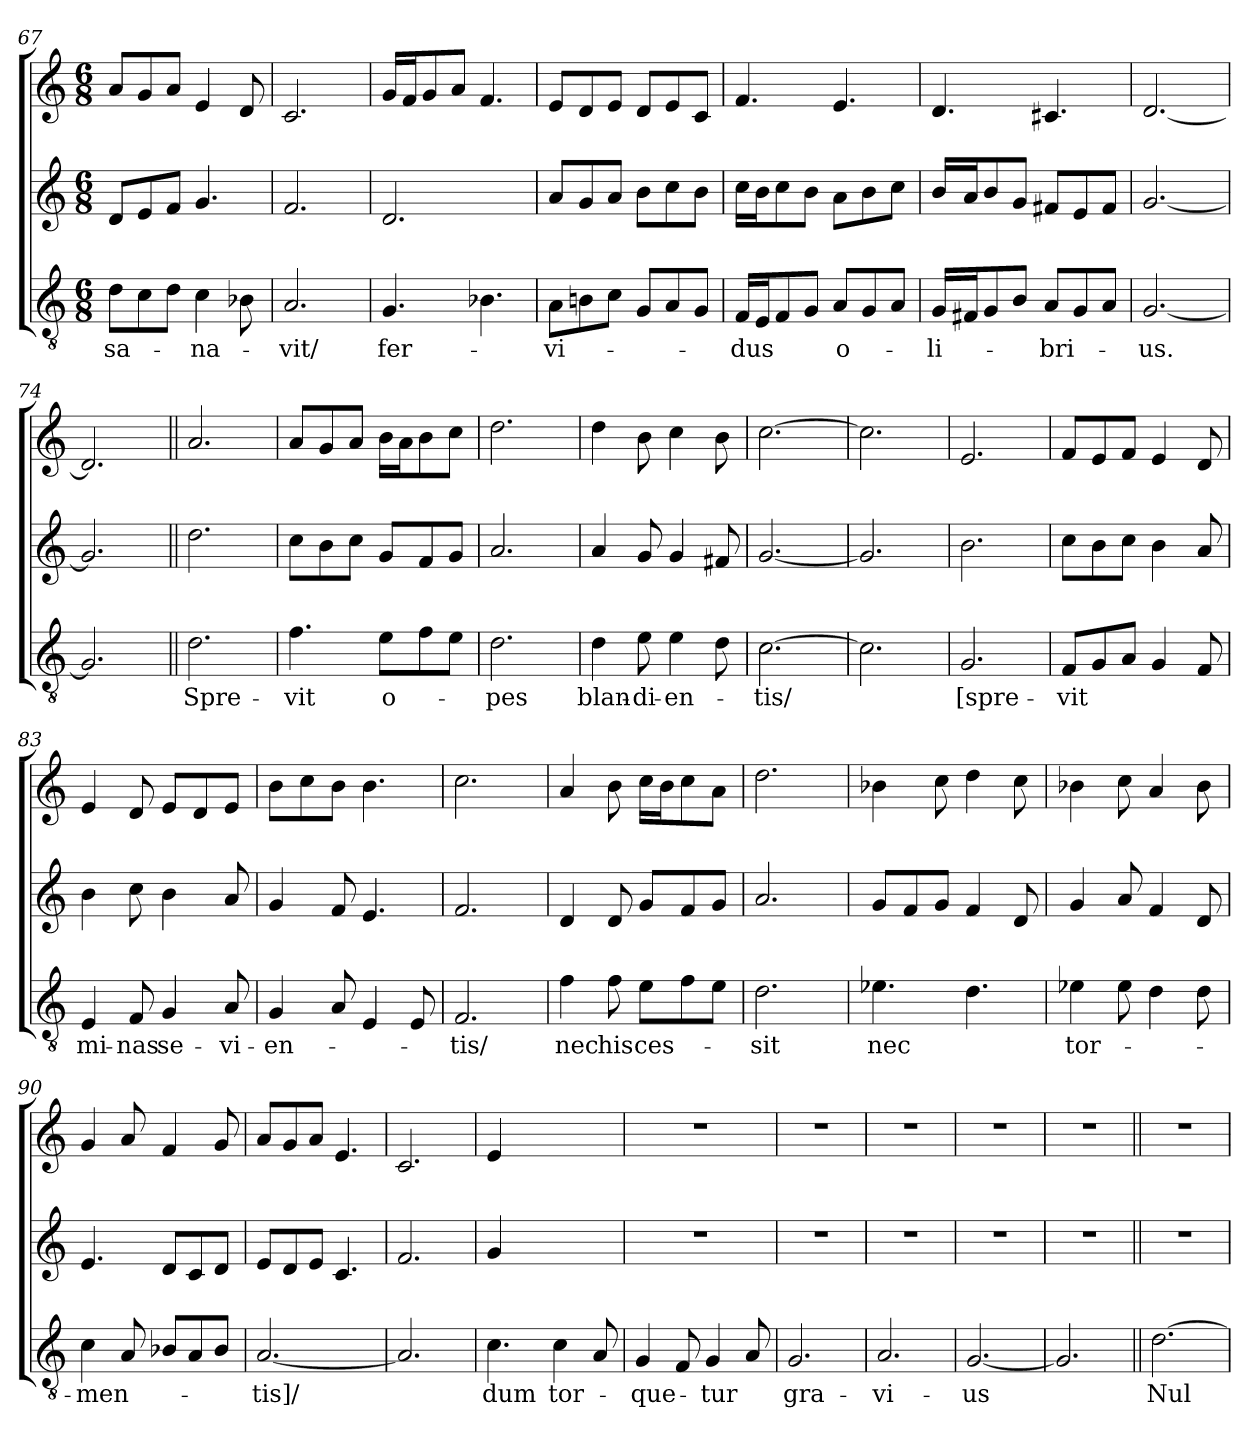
**kern	**text	**kern	**kern
*part3	*part3	*part2	*part1
*staff3	*staff3	*staff2	*staff1
*clefGv2	*	*clefG2	*clefG2
*k[]	*	*k[]	*k[]
*C:	*	*C:	*C:
*M6/8	*	*M6/8	*M6/8
=67	=67	=67	=67
!	!LO:LY:b	!	!
8d\L	-sa-	8d/L	8a/L
8c\	.	8e/	8g/
8d\J	.	8f/J	8a/J
!	!LO:LY:b	!	!
4c\	-na-	4.g/	4e/
8B-i\	.	.	8d/
=68	=68	=68	=68
!	!LO:LY:b	!	!
2.A/	-vit/	2.f/	2.c/
=69	=69	=69	=69
!	!LO:LY:b	!	!
4.G/	fer-	2.d/	16g/LL
.	.	.	16f/J
.	.	.	8g/
.	.	.	8a/J
4.B-X\	.	.	4.f/
!!LO:LB:g=z
=70	=70	=70	=70
!	!LO:LY:b	!	!
8A\L	-vi-	8a/L	8e/L
8Bn\	.	8g/	8d/
8c\J	.	8a/J	8e/J
8G/L	.	8b\L	8d/L
8A/	.	8cc\	8e/
8G/J	.	8b\J	8c/J
=71	=71	=71	=71
!	!LO:LY:b	!	!
16F/LL	-dus	16cc\LL	4.f/
16E/J	.	16b\J	.
8F/	.	8cc\	.
8G/J	.	8b\J	.
!	!LO:LY:b	!	!
8A/L	o-	8a\L	4.e/
8G/	.	8b\	.
8A/J	.	8cc\J	.
=72	=72	=72	=72
!	!LO:LY:b	!	!
16G/LL	-li-	16b/LL	4.d/
16F#i/J	.	16a/J	.
8G/	.	8b/	.
8B/J	.	8g/J	.
!	!LO:LY:b	!	!
8A/L	-bri-	8f#i/L	4.c#i/
8G/	.	8e/	.
8A/J	.	8f#i/J	.
=73	=73	=73	=73
!	!LO:LY:b	!	!
[2.G/	-us.	[2.g/	[2.d/
=74	=74	=74	=74
2.G/]	.	2.g/]	2.d/]
=75||	=75||	=75||	=75||
!	!LO:LY:b	!	!
2.d\	Spre-	2.dd\	2.a/
=76	=76	=76	=76
!	!LO:LY:b	!	!
4.f\	-vit	8cc\L	8a/L
.	.	8b\	8g/
.	.	8cc\J	8a/J
!	!LO:LY:b	!	!
8e\L	o-	8g/L	16b\LL
.	.	.	16a\J
8f\	.	8f/	8b\
8e\J	.	8g/J	8cc\J
=77	=77	=77	=77
!	!LO:LY:b	!	!
2.d\	-pes	2.a/	2.dd\
=78	=78	=78	=78
!	!LO:LY:b	!	!
4d\	blan-	4a/	4dd\
!	!LO:LY:b	!	!
8e\	-di-	8g/	8b\
!	!LO:LY:b	!	!
4e\	-en-	4g/	4cc\
8d\	.	8f#i/	8b\
=79	=79	=79	=79
!	!LO:LY:b	!	!
[2.c\	-tis/	[2.g/	[2.cc\
=80	=80	=80	=80
2.c\]	.	2.g/]	2.cc\]
!!LO:LB:g=z
=81	=81	=81	=81
!	!LO:LY:b	!	!
2.G/	[spre-	2.b\	2.e/
=82	=82	=82	=82
!	!LO:LY:b	!	!
8F/L	-vit	8cc\L	8f/L
8G/	.	8b\	8e/
8A/J	.	8cc\J	8f/J
4G/	.	4b\	4e/
8F/	.	8a/	8d/
=83	=83	=83	=83
!	!LO:LY:b	!	!
4E/	mi-	4b\	4e/
!	!LO:LY:b	!	!
8F/	-nas	8cc\	8d/
!	!LO:LY:b	!	!
4G/	se-	4b\	8e/L
.	.	.	8d/
!	!LO:LY:b	!	!
8A/	-vi-	8a/	8e/J
=84	=84	=84	=84
!	!LO:LY:b	!	!
4G/	-en-	4g/	8b\L
.	.	.	8cc\
8A/	.	8f/	8b\J
4E/	.	4.e/	4.b\
8E/	.	.	.
=85	=85	=85	=85
!	!LO:LY:b	!	!
2.F/	-tis/	2.f/	2.cc\
=86	=86	=86	=86
!	!LO:LY:b	!	!
4f\	nec	4d/	4a/
!	!LO:LY:b	!	!
8f\	his	8d/	8b\
!	!LO:LY:b	!	!
8e\L	ces-	8g/L	16cc\LL
.	.	.	16b\J
8f\	.	8f/	8cc\
8e\J	.	8g/J	8a\J
=87	=87	=87	=87
!	!LO:LY:b	!	!
2.d\	-sit	2.a/	2.dd\
=88	=88	=88	=88
!	!LO:LY:b	!	!
4.e-X\	nec	8g/L	4b-X\
.	.	8f/	.
.	.	8g/J	8cc\
4.d\	.	4f/	4dd\
.	.	8d/	8cc\
=89	=89	=89	=89
!	!LO:LY:b	!	!
4e-i\	tor-	4g/	4b-i\
8e-i\	.	8a/	8cc\
4d\	.	4f/	4a/
8d\	.	8d/	8b-i\
!!LO:PB:g=z
=90	=90	=90	=90
!	!LO:LY:b	!	!
4c\	-men-	4.e/	4g/
8A/	.	.	8a/
8B-X/L	.	8d/L	4f/
8A/	.	8c/	.
8B-/J	.	8d/J	8g/
=91	=91	=91	=91
!	!LO:LY:b	!	!
[2.A/	-tis]/	8e/L	8a/L
.	.	8d/	8g/
.	.	8e/J	8a/J
.	.	4.c/	4.e/
=92	=92	=92	=92
2.A/]	.	2.f/	2.c/
=93	=93	=93	=93
!	!LO:LY:b	!	!
4.c\	dum	4g/	4e/
.	.	8ryy	8ryy
!	!LO:LY:b	!	!
4c\	tor-	4ryy	4ryy
8A/	.	8ryy	8ryy
=94	=94	=94	=94
!	!LO:LY:b	!	!
4G/	-que-	2.r	2.r
8F/	.	.	.
!	!LO:LY:b	!	!
4G/	-tur	.	.
8A/	.	.	.
=95	=95	=95	=95
!	!LO:LY:b	!	!
2.G/	gra-	2.r	2.r
=96	=96	=96	=96
!	!LO:LY:b	!	!
2.A/	-vi-	2.r	2.r
=97	=97	=97	=97
!	!LO:LY:b	!	!
[2.G/	-us	2.r	2.r
=98	=98	=98	=98
2.G/]	.	2.r	2.r
=99||	=99||	=99||	=99||
!	!LO:LY:b	!	!
[2.d\	Nul-	2.r	2.r
=	=	=	=
*-	*-	*-	*-
